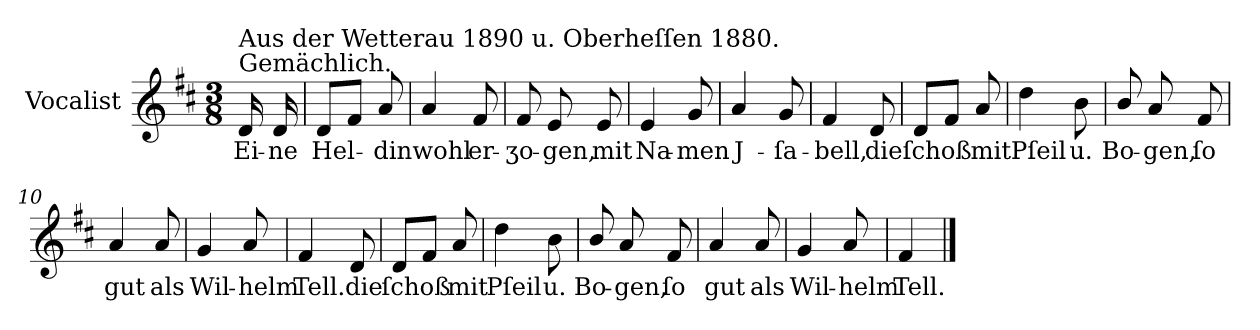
**kern	**text
*part1	*part1
*staff1	*staff1
*I"Vocalist	*
*k[f#c#]	*
*D:	*
*M3/8	*
=	=
!LO:TX:a:t=Gemächlich.	!
!LO:TX:a:t=Aus der Wetterau 1890 u. Oberheſſen 1880.	!
16d	Ei-
16d	-ne
=1	=1
8dL	Hel-
8f#J	.
8a	-din
=2	=2
4a	wohl
8f#	er-
=3	=3
8f#	-ʒo-
8e	-gen,
8e	mit
=4	=4
4e	Na-
8g	-men
=5	=5
4a	J-
8g	-ſa-
=6	=6
4f#	-bell,
8d	die
=7	=7
8dL	ſchoß
8f#J	.
8a	mit
=8	=8
4dd	Pſeil
8b	u.
=9	=9
8b/	Bo-
8a	-gen,
8f#	ſo
=10	=10
4a	gut
8a	als
=11	=11
4g	Wil-
8a	-helm
=12	=12
4f#	Tell.
8d	die
=13	=13
8dL	ſchoß
8f#J	.
8a	mit
=14	=14
4dd	Pſeil
8b	u.
=15	=15
8b/	Bo-
8a	-gen,
8f#	ſo
=16	=16
4a	gut
8a	als
=17	=17
4g	Wil-
8a	-helm
=18	=18
4f#	Tell.
==	==
*-	*-
